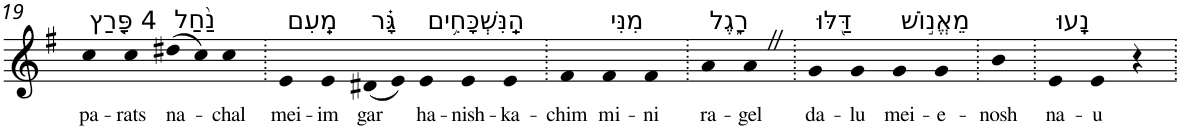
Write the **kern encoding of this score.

**kern	**text
*part1	*part1
*staff1	*staff1
*I"Piano	*
*I'Pno	*
!!LO:PB:g=z
*clefG2	*
*k[f#]	*
*G:	*
=19	=19
!LO:TX:a:t=4 פָּ֤רַץ	!
!	!LO:LY:b
4cc	pa-
!	!LO:LY:b
4cc	-rats
!LO:TX:a:t=נַ֨חַל	!
!	!LO:LY:b
(8dd#X	na-
8cc)	.
!	!LO:LY:b
4cc	-chal
=20.	=20.
!LO:TX:a:t=מֵֽעִם	!
!	!LO:LY:b
4e	mei-
!	!LO:LY:b
4e	-im
!LO:TX:a:t=גָּ֗ר	!
!	!LO:LY:b
(8d#X	gar
8e)	.
!LO:TX:a:t=הַֽנִּשְׁכָּחִ֥ים	!
!	!LO:LY:b
4e	ha-
!	!LO:LY:b
4e	-nish-
!	!LO:LY:b
4e	-ka-
=21.	=21.
!	!LO:LY:b
4f#	-chim
!LO:TX:a:t=מִנִּי	!
!	!LO:LY:b
4f#	mi-
!	!LO:LY:b
4f#	-ni
=22.	=22.
!LO:TX:a:t=רָ֑גֶל	!
!	!LO:LY:b
4a	ra-
!	!LO:LY:b
4aZ	-gel
=23.	=23.
!LO:TX:a:t=דַּ֖לּוּ	!
!	!LO:LY:b
4g	da-
!	!LO:LY:b
4g	-lu
!LO:TX:a:t=מֵאֱנ֣וֹשׁ	!
!	!LO:LY:b
4g	mei-
!	!LO:LY:b
4g	-e-
=24.	=24.
!	!LO:LY:b
4b	-nosh
=25.	=25.
!LO:TX:a:t=נָֽעוּ	!
!	!LO:LY:b
4e	na-
!	!LO:LY:b
4e	-u
4r	.
=.	=.
*-	*-
